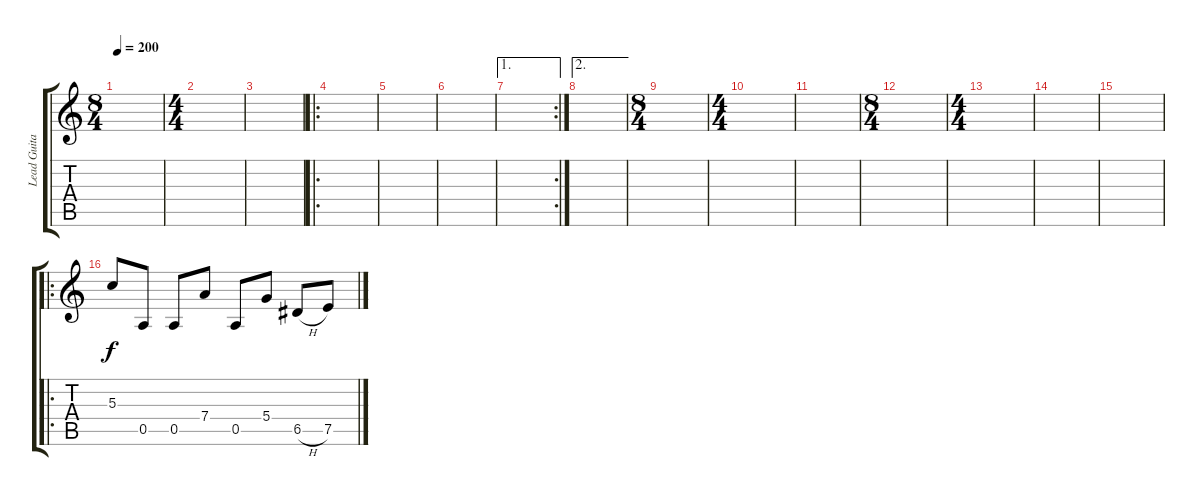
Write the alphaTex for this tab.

\track ("Lead Guitar" "Lead Guita") {instrument distortionguitar}
\staff {score tabs}
\tuning (E4 B3 G3 D3 A2 E2) {hide}
\ts (8 4)
\tempo 200
\clef g2
\ks c
|
\ts (4 4)
|
|
\ro
|
|
|
\ae 1
\rc 2
|
\ae 2
|
\ts (8 4)
|
\ts (4 4)
|
|
\ts (8 4)
|
\ts (4 4)
|
|
|
\ro
5.3.8 0.5.8 0.5.8 7.4.8 0.5.8 5.4.8 6.5{h}.8 7.5.8
